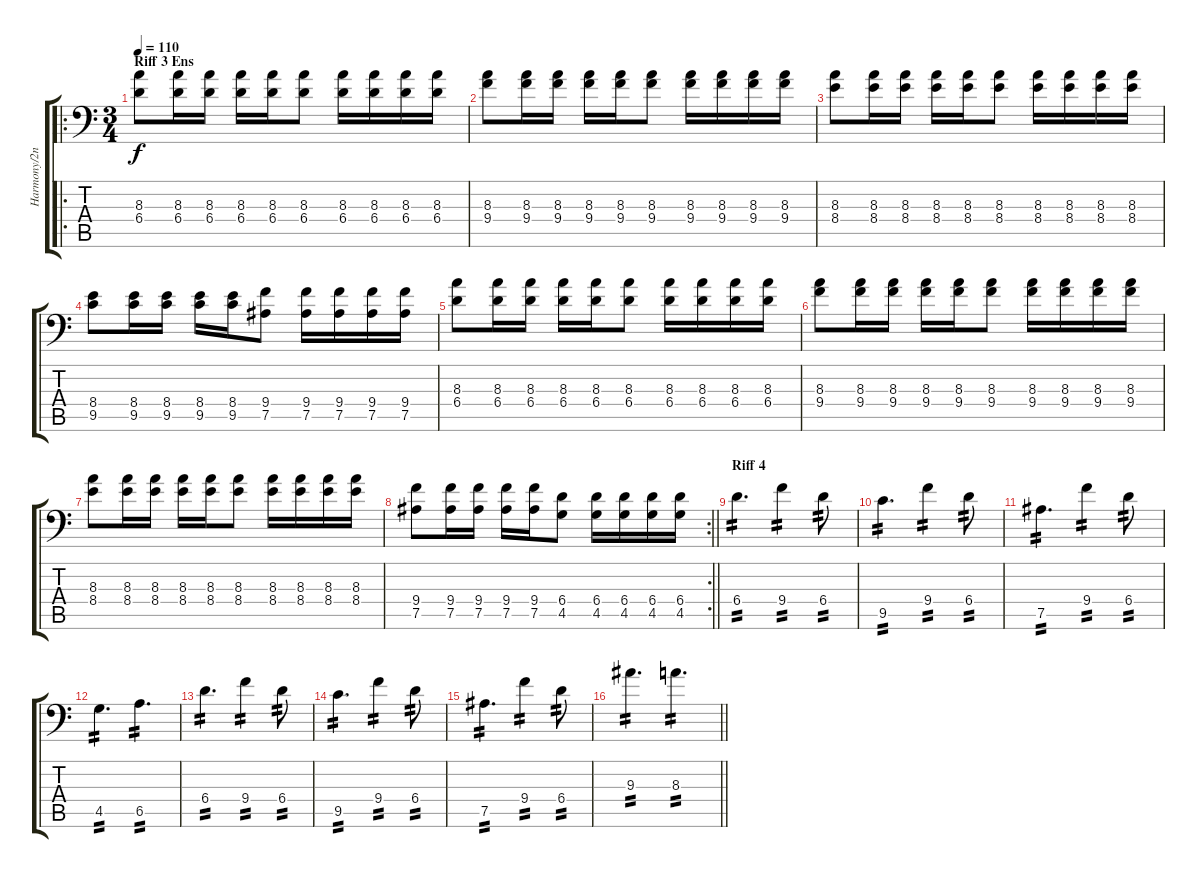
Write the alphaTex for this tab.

\track ("Harmony/2nd Rhythm" "Harmony/2n") {instrument distortionguitar}
\staff {score tabs}
\tuning (Bb3 F3 Db3 Ab2 Eb2 Ab1) {hide}
\ro
\ts (3 4)
\section ("" "Riff 3 Ens")
\tempo 110
\clef f4
\ks c
(8.3 6.4).8{dy f} (8.3 6.4).16 (8.3 6.4).16 (8.3 6.4).16 (8.3 6.4).16 (8.3 6.4).8 (8.3 6.4).16 (8.3 6.4).16 (8.3 6.4).16 (8.3 6.4).16 |
(8.3 9.4).8 (8.3 9.4).16 (8.3 9.4).16 (8.3 9.4).16 (8.3 9.4).16 (8.3 9.4).8 (8.3 9.4).16 (8.3 9.4).16 (8.3 9.4).16 (8.3 9.4).16 |
(8.3 8.4).8 (8.3 8.4).16 (8.3 8.4).16 (8.3 8.4).16 (8.3 8.4).16 (8.3 8.4).8 (8.3 8.4).16 (8.3 8.4).16 (8.3 8.4).16 (8.3 8.4).16 |
(8.4 9.5).8 (8.4 9.5).16 (8.4 9.5).16 (8.4 9.5).16 (8.4 9.5).16 (9.4 7.5).8 (9.4 7.5).16 (9.4 7.5).16 (9.4 7.5).16 (9.4 7.5).16 |
(8.3 6.4).8 (8.3 6.4).16 (8.3 6.4).16 (8.3 6.4).16 (8.3 6.4).16 (8.3 6.4).8 (8.3 6.4).16 (8.3 6.4).16 (8.3 6.4).16 (8.3 6.4).16 |
(8.3 9.4).8 (8.3 9.4).16 (8.3 9.4).16 (8.3 9.4).16 (8.3 9.4).16 (8.3 9.4).8 (8.3 9.4).16 (8.3 9.4).16 (8.3 9.4).16 (8.3 9.4).16 |
(8.3 8.4).8 (8.3 8.4).16 (8.3 8.4).16 (8.3 8.4).16 (8.3 8.4).16 (8.3 8.4).8 (8.3 8.4).16 (8.3 8.4).16 (8.3 8.4).16 (8.3 8.4).16 |
\rc 2
\barLineRight lightlight
(9.4 7.5).8 (9.4 7.5).16 (9.4 7.5).16 (9.4 7.5).16 (9.4 7.5).16 (6.4 4.5).8 (6.4 4.5).16 (6.4 4.5).16 (6.4 4.5).16 (6.4 4.5).16 |
\section ("" "Riff 4 ")
6.4.4{d tp 2} 9.4.4{tp 2} 6.4.8{tp 2} |
9.5.4{d tp 2} 9.4.4{tp 2} 6.4.8{tp 2} |
7.5.4{d tp 2} 9.4.4{tp 2} 6.4.8{tp 2} |
4.5.4{d tp 2} 6.5.4{d tp 2} |
6.4.4{d tp 2} 9.4.4{tp 2} 6.4.8{tp 2} |
9.5.4{d tp 2} 9.4.4{tp 2} 6.4.8{tp 2} |
7.5.4{d tp 2} 9.4.4{tp 2} 6.4.8{tp 2} |
\barLineRight lightlight
9.3.4{d tp 2} 8.3.4{d tp 2}
